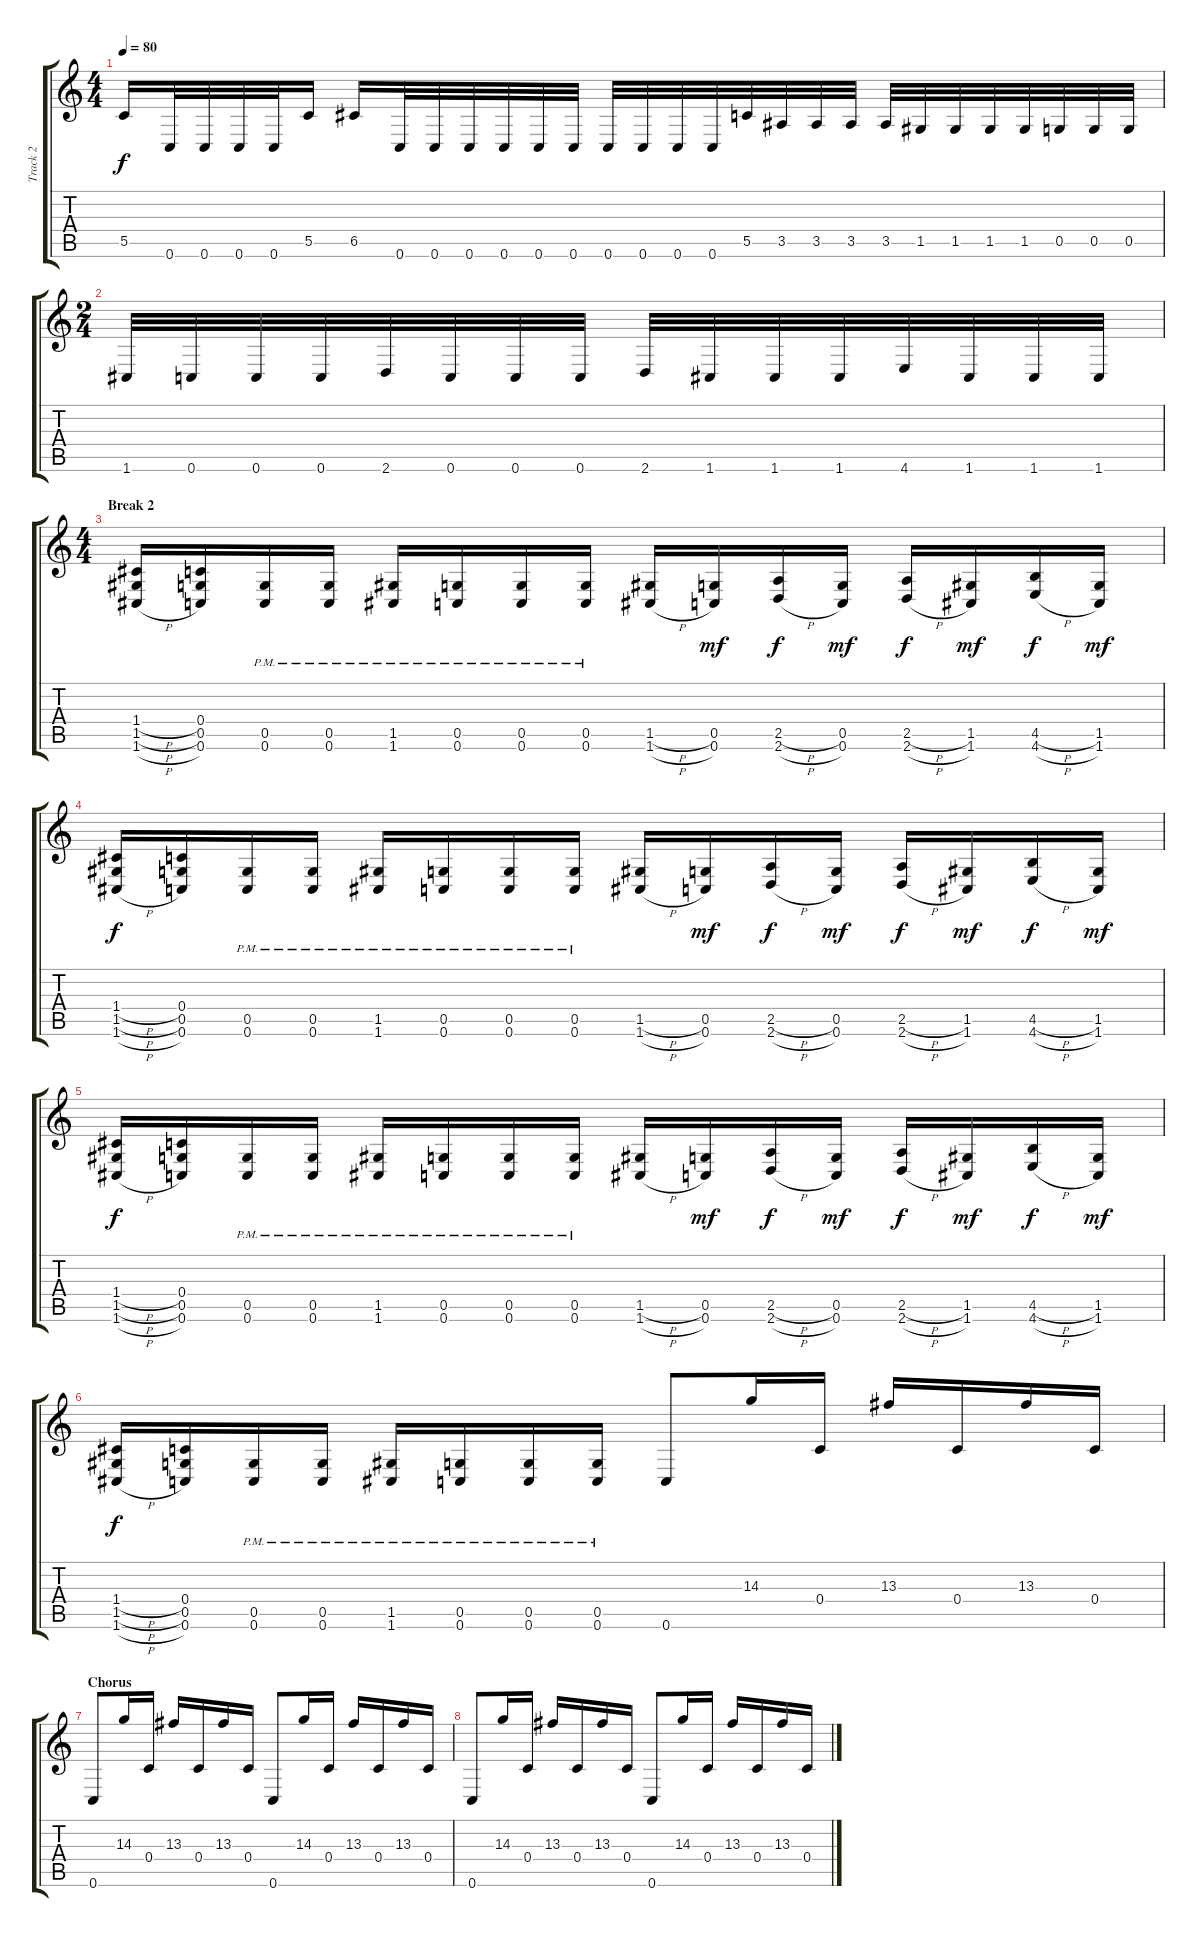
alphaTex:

\track ("Track 2" "Track 2") {instrument distortionguitar}
\staff {score tabs}
\tuning (D4 A3 F3 C3 G2 C2) {hide}
\ts (4 4)
\tempo 80
\clef g2
\ks c
5.5.16{dy f} 0.6.32 0.6.32 0.6.32 0.6.32 5.5.16 6.5.16 0.6.32 0.6.32 0.6.32 0.6.32 0.6.32 0.6.32 0.6.32 0.6.32 0.6.32 0.6.32 5.5.32 3.5.32 3.5.32 3.5.32 3.5.32 1.5.32 1.5.32 1.5.32 1.5.32 0.5.32 0.5.32 0.5.32 |
\ts (2 4)
1.6.32 0.6.32 0.6.32 0.6.32 2.6.32 0.6.32 0.6.32 0.6.32 2.6.32 1.6.32 1.6.32 1.6.32 4.6.32 1.6.32 1.6.32 1.6.32 |
\ts (4 4)
\section ("" "Break 2")
(1.4{h} 1.5{h} 1.6{h}).16 (0.4 0.5 0.6).16 (0.5{pm} 0.6{pm}).16 (0.5{pm} 0.6{pm}).16 (1.5{pm} 1.6{pm}).16 (0.5{pm} 0.6{pm}).16 (0.5{pm} 0.6{pm}).16 (0.5{pm} 0.6{pm}).16 (1.5{h} 1.6{h}).16 (0.5 0.6).16{dy mf} (2.5{h} 2.6{h}).16{dy f} (0.5 0.6).16{dy mf} (2.5{h} 2.6{h}).16{dy f} (1.5 1.6).16{dy mf} (4.5{h} 4.6{h}).16{dy f} (1.5 1.6).16{dy mf} |
(1.4{h} 1.5{h} 1.6{h}).16{dy f} (0.4 0.5 0.6).16 (0.5{pm} 0.6{pm}).16 (0.5{pm} 0.6{pm}).16 (1.5{pm} 1.6{pm}).16 (0.5{pm} 0.6{pm}).16 (0.5{pm} 0.6{pm}).16 (0.5{pm} 0.6{pm}).16 (1.5{h} 1.6{h}).16 (0.5 0.6).16{dy mf} (2.5{h} 2.6{h}).16{dy f} (0.5 0.6).16{dy mf} (2.5{h} 2.6{h}).16{dy f} (1.5 1.6).16{dy mf} (4.5{h} 4.6{h}).16{dy f} (1.5 1.6).16{dy mf} |
(1.4{h} 1.5{h} 1.6{h}).16{dy f} (0.4 0.5 0.6).16 (0.5{pm} 0.6{pm}).16 (0.5{pm} 0.6{pm}).16 (1.5{pm} 1.6{pm}).16 (0.5{pm} 0.6{pm}).16 (0.5{pm} 0.6{pm}).16 (0.5{pm} 0.6{pm}).16 (1.5{h} 1.6{h}).16 (0.5 0.6).16{dy mf} (2.5{h} 2.6{h}).16{dy f} (0.5 0.6).16{dy mf} (2.5{h} 2.6{h}).16{dy f} (1.5 1.6).16{dy mf} (4.5{h} 4.6{h}).16{dy f} (1.5 1.6).16{dy mf} |
(1.4{h} 1.5{h} 1.6{h}).16{dy f} (0.4 0.5 0.6).16 (0.5{pm} 0.6{pm}).16 (0.5{pm} 0.6{pm}).16 (1.5{pm} 1.6{pm}).16 (0.5{pm} 0.6{pm}).16 (0.5{pm} 0.6{pm}).16 (0.5{pm} 0.6{pm}).16 0.6.8{instrument electricguitarclean} 14.3.16 0.4.16 13.3.16 0.4.16 13.3.16 0.4.16 |
\section ("" "Chorus")
0.6.8 14.3.16 0.4.16 13.3.16 0.4.16 13.3.16 0.4.16 0.6.8 14.3.16 0.4.16 13.3.16 0.4.16 13.3.16 0.4.16 |
0.6.8 14.3.16 0.4.16 13.3.16 0.4.16 13.3.16 0.4.16 0.6.8 14.3.16 0.4.16 13.3.16 0.4.16 13.3.16 0.4.16
